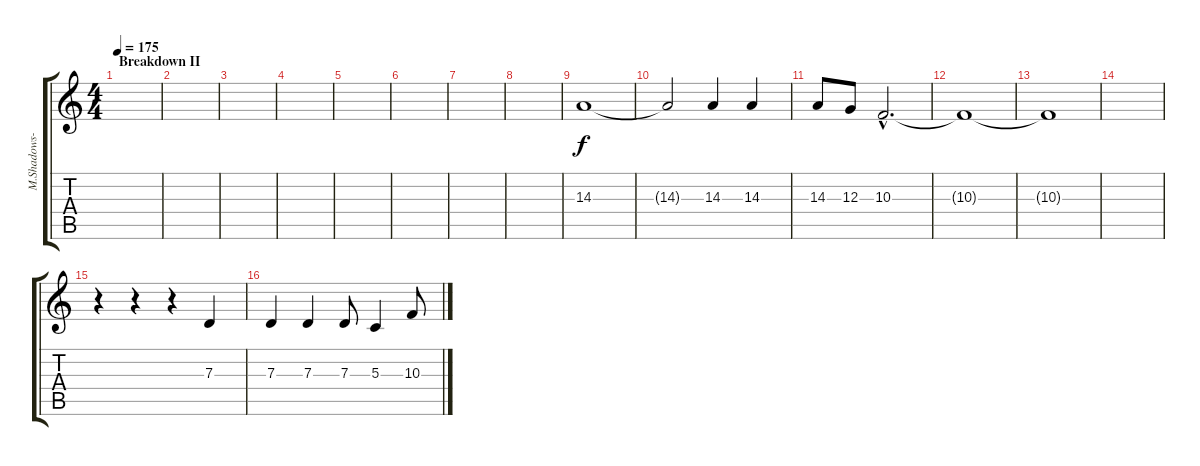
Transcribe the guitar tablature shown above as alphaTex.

\track ("M.Shadows-Vocals" "M.Shadows-") {instrument clarinet}
\staff {score tabs}
\tuning (E4 B3 G3 D3 A2 E2) {hide}
\ts (4 4)
\section ("" "Breakdown II")
\tempo 175
\clef g2
\ks c
|
|
|
|
|
|
|
|
14.3.1 |
14.3{t}.2 14.3.4 14.3.4 |
14.3.8 12.3.8 10.3{hac}.2{d volume 3} |
10.3{t}.1 |
10.3{t}.1 |
|
r.4{volume 16} r.4 r.4 7.3.4 |
7.3.4 7.3.4 7.3.8 5.3.4 10.3.8
